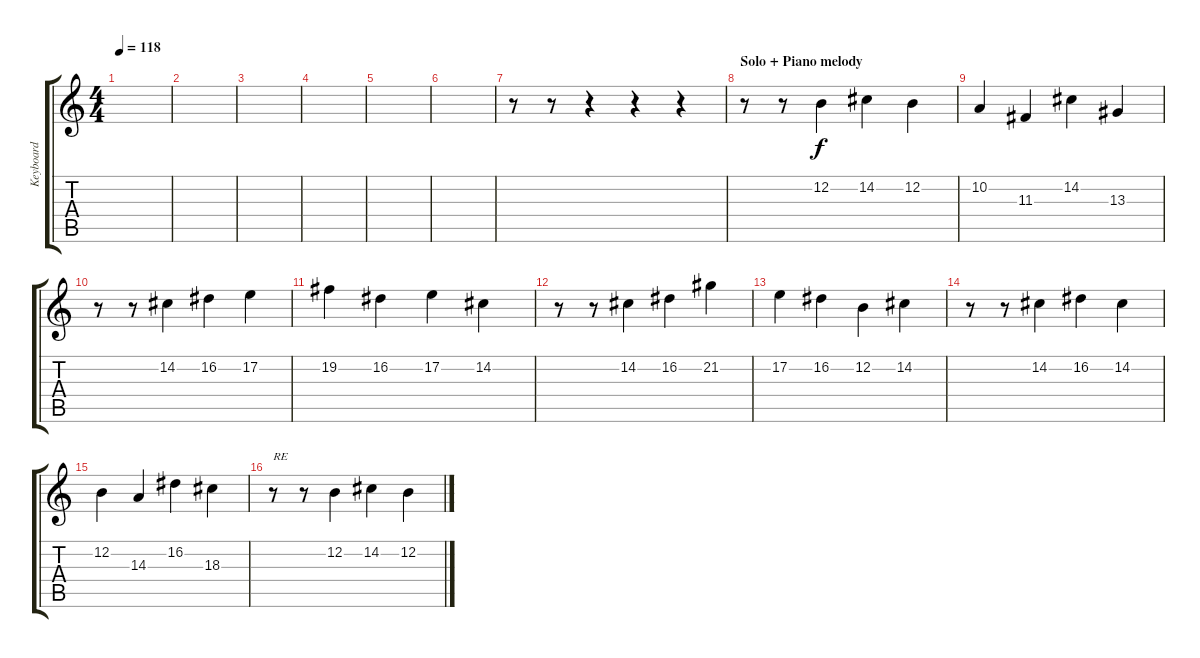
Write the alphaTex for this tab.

\track ("Keyboard" "Keyboard") {instrument brightacousticpiano}
\staff {score tabs}
\tuning (E4 B3 G3 D3 A2 E2) {hide}
\ts (4 4)
\tempo 118
\clef g2
\ks c
|
|
|
|
|
|
r.8 r.8 r.4 r.4 r.4 |
\section ("" "Solo + Piano melody")
r.8 r.8 12.2.4 14.2.4 12.2.4 |
10.2.4 11.3.4 14.2.4 13.3.4 |
r.8 r.8 14.2.4 16.2.4 17.2.4 |
19.2.4 16.2.4 17.2.4 14.2.4 |
r.8 r.8 14.2.4 16.2.4 21.2.4 |
17.2.4 16.2.4 12.2.4 14.2.4 |
r.8 r.8 14.2.4 16.2.4 14.2.4 |
12.2.4 14.3.4 16.2.4 18.3.4 |
r.8{txt "RE"} r.8 12.2.4 14.2.4 12.2.4
